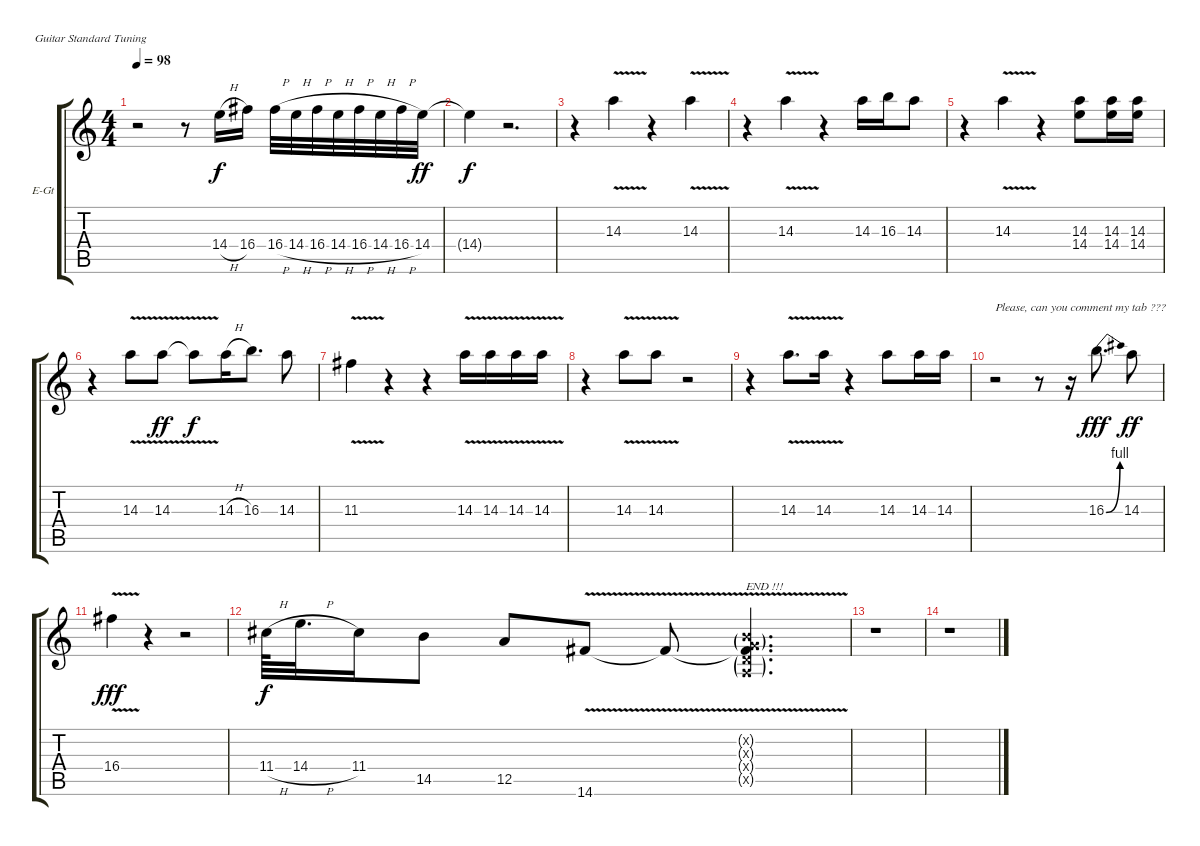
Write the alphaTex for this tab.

\bracketExtendMode groupsimilarinstruments
\firstSystemTrackNameOrientation horizontal
\otherSystemsTrackNameOrientation horizontal
\track ("Jimi Solo Guitar" "E-Gt") {instrument distortionguitar}
\staff {score tabs}
\tuning (E4 B3 G3 D3 A2 E2)
\ts (4 4)
\tempo 98
\clef g2
\ks c
r.2{dy f} r.8 14.4{h}.16 16.4.16 16.4{h}.32 14.4{h}.32 16.4{h}.32 14.4{h}.32 16.4{h}.32 14.4{h}.32 16.4{h}.32 14.4.32{dy ff} |
14.4{t}.4{dy f} r.2{d} |
r.4 14.3{v}.4 r.4 14.3{v}.4 |
r.4 14.3{v}.4 r.4 14.3.16 16.3.16 14.3.8 |
r.4 14.3{v}.4 r.4 (14.3 14.4).8 (14.3 14.4).16 (14.3 14.4).16 |
r.4 14.3{v}.8 14.3{v}.8{dy ff} 14.3{v t}.8{dy f} 14.3{h}.16 16.3.8{d} 14.3.8 |
11.3{v}.4 r.4 r.4 14.3{v}.16 14.3{v}.16 14.3{v}.16 14.3{v}.16 |
r.4 14.3{v}.8 14.3{v}.8 r.2 |
r.4 14.3{v}.8{d} 14.3{v}.16 r.4 14.3.8 14.3.16 14.3.16 |
r.2{txt "Please, can you comment my tab ???"} r.8 r.16 16.3{be (bend 0 0 60 4)}.8{d dy fff} 14.3.8{dy ff} |
16.4{v}.4{dy fff} r.4 r.2 |
11.4{h}.64{dy f} 14.4{h}.32{d} 11.4.16 14.5.8 12.5.8 14.6{v}.8 14.6{v t}.8 (0.2{g x} 0.3{g x} 0.4{g x} 0.5{g x} 14.6{v t}).4{d txt "END !!!"} |
r.1 |
r.1
